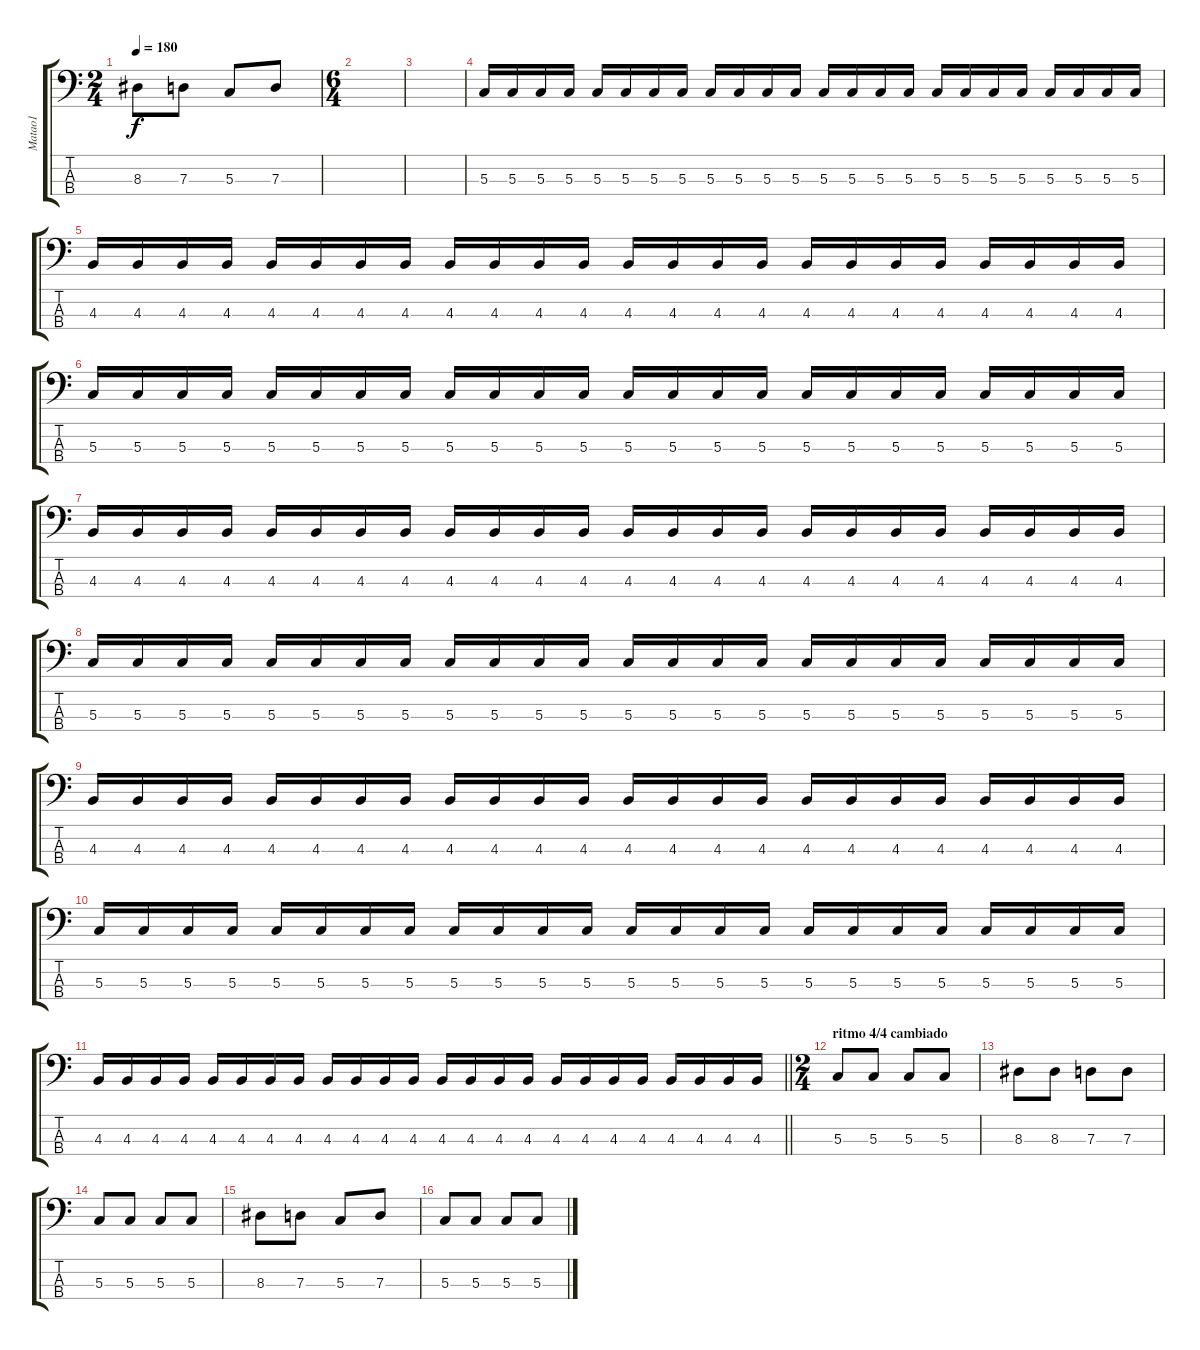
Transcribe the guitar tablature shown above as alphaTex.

\track ("Matao1" "Matao1") {instrument electricbassfinger}
\staff {score tabs}
\tuning (F2 C2 G1 D1) {hide}
\ts (2 4)
\tempo 180
\clef f4
\ks c
8.3.8{dy f} 7.3.8 5.3.8 7.3.8 |
\ts (6 4)
|
|
5.3.16 5.3.16 5.3.16 5.3.16 5.3.16 5.3.16 5.3.16 5.3.16 5.3.16 5.3.16 5.3.16 5.3.16 5.3.16 5.3.16 5.3.16 5.3.16 5.3.16 5.3.16 5.3.16 5.3.16 5.3.16 5.3.16 5.3.16 5.3.16 |
4.3.16 4.3.16 4.3.16 4.3.16 4.3.16 4.3.16 4.3.16 4.3.16 4.3.16 4.3.16 4.3.16 4.3.16 4.3.16 4.3.16 4.3.16 4.3.16 4.3.16 4.3.16 4.3.16 4.3.16 4.3.16 4.3.16 4.3.16 4.3.16 |
5.3.16 5.3.16 5.3.16 5.3.16 5.3.16 5.3.16 5.3.16 5.3.16 5.3.16 5.3.16 5.3.16 5.3.16 5.3.16 5.3.16 5.3.16 5.3.16 5.3.16 5.3.16 5.3.16 5.3.16 5.3.16 5.3.16 5.3.16 5.3.16 |
4.3.16 4.3.16 4.3.16 4.3.16 4.3.16 4.3.16 4.3.16 4.3.16 4.3.16 4.3.16 4.3.16 4.3.16 4.3.16 4.3.16 4.3.16 4.3.16 4.3.16 4.3.16 4.3.16 4.3.16 4.3.16 4.3.16 4.3.16 4.3.16 |
5.3.16 5.3.16 5.3.16 5.3.16 5.3.16 5.3.16 5.3.16 5.3.16 5.3.16 5.3.16 5.3.16 5.3.16 5.3.16 5.3.16 5.3.16 5.3.16 5.3.16 5.3.16 5.3.16 5.3.16 5.3.16 5.3.16 5.3.16 5.3.16 |
4.3.16 4.3.16 4.3.16 4.3.16 4.3.16 4.3.16 4.3.16 4.3.16 4.3.16 4.3.16 4.3.16 4.3.16 4.3.16 4.3.16 4.3.16 4.3.16 4.3.16 4.3.16 4.3.16 4.3.16 4.3.16 4.3.16 4.3.16 4.3.16 |
5.3.16 5.3.16 5.3.16 5.3.16 5.3.16 5.3.16 5.3.16 5.3.16 5.3.16 5.3.16 5.3.16 5.3.16 5.3.16 5.3.16 5.3.16 5.3.16 5.3.16 5.3.16 5.3.16 5.3.16 5.3.16 5.3.16 5.3.16 5.3.16 |
\barLineRight lightlight
4.3.16 4.3.16 4.3.16 4.3.16 4.3.16 4.3.16 4.3.16 4.3.16 4.3.16 4.3.16 4.3.16 4.3.16 4.3.16 4.3.16 4.3.16 4.3.16 4.3.16 4.3.16 4.3.16 4.3.16 4.3.16 4.3.16 4.3.16 4.3.16 |
\ts (2 4)
\section ("" "ritmo 4/4 cambiado")
5.3.8 5.3.8 5.3.8 5.3.8 |
8.3.8 8.3.8 7.3.8 7.3.8 |
5.3.8 5.3.8 5.3.8 5.3.8 |
8.3.8 7.3.8 5.3.8 7.3.8 |
5.3.8 5.3.8 5.3.8 5.3.8
